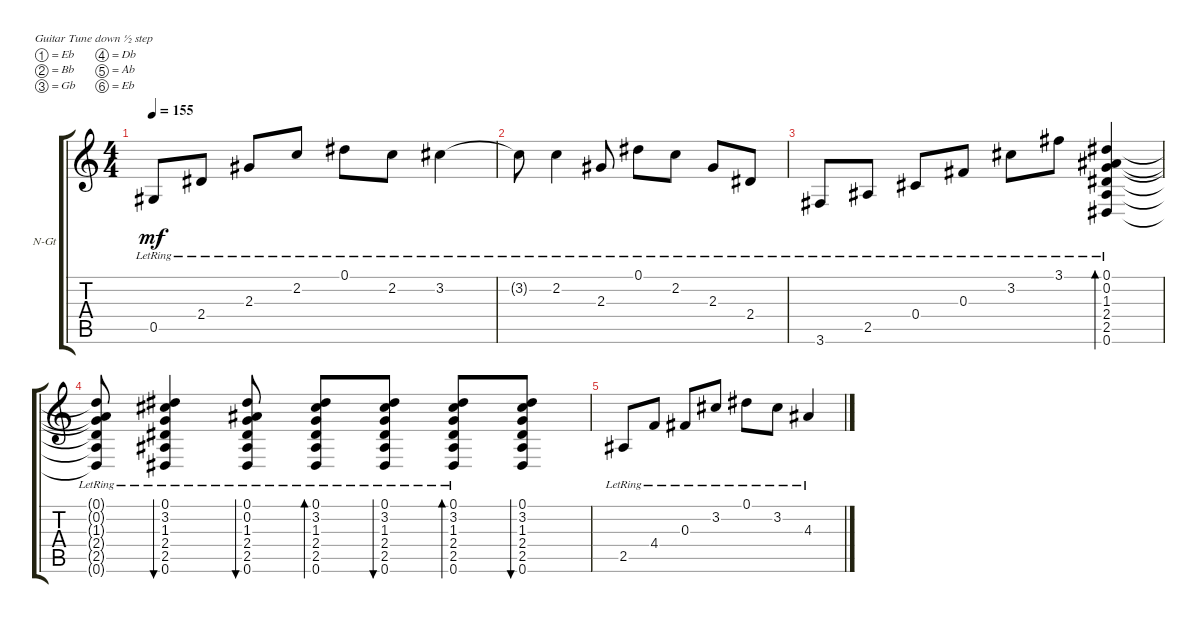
\defaultSystemsLayout 4
\bracketExtendMode groupsimilarinstruments
\firstSystemTrackNameOrientation horizontal
\otherSystemsTrackNameOrientation horizontal
\track ("Guitar 1" "N-Gt") {instrument acousticguitarnylon}
\staff {score tabs}
\tuning (Eb4 Bb3 Gb3 Db3 Ab2 Eb2)
\ts (4 4)
\tempo 155
\clef g2
\ks c
0.5{lr}.8{dy mf} 2.4{lr}.8 2.3{lr}.8 2.2{lr}.8 0.1{lr}.8 2.2{lr}.8 3.2{lr}.4 |
3.2{lr t}.8 2.2{lr}.4 2.3{lr}.8 0.1{lr}.8 2.2{lr}.8 2.3{lr}.8 2.4{lr}.8 |
3.6{lr}.8 2.5{lr}.8 0.4{lr}.8 0.3{lr}.8 3.2{lr}.8 3.1{lr}.8 (0.6{lr} 2.5{lr} 2.4{lr} 1.3{lr} 0.2{lr} 0.1{lr}).4{bd 30} |
(0.6{lr t} 2.5{lr t} 2.4{lr t} 1.3{lr t} 0.2{lr t} 0.1{lr t}).8 (0.6{lr} 2.5{lr} 2.4{lr} 1.3{lr} 3.2{lr} 0.1{lr}).4{bu 30} (0.6{lr} 2.5{lr} 2.4{lr} 1.3{lr} 0.2{lr} 0.1{lr}).8{bu 30} (0.6{lr} 2.5{lr} 2.4{lr} 1.3{lr} 3.2{lr} 0.1{lr}).8{bd 30} (0.6{lr} 2.5{lr} 2.4{lr} 1.3{lr} 3.2{lr} 0.1{lr}).8{bu 30} (0.6{lr} 2.5{lr} 2.4{lr} 1.3{lr} 3.2{lr} 0.1{lr}).8{bd 30} (0.6 2.5 2.4 1.3 3.2 0.1).8{bu 30} |
2.5{lr}.8 4.4{lr}.8 0.3{lr}.8 3.2{lr}.8 0.1{lr}.8 3.2{lr}.8 4.3{lr}.4
